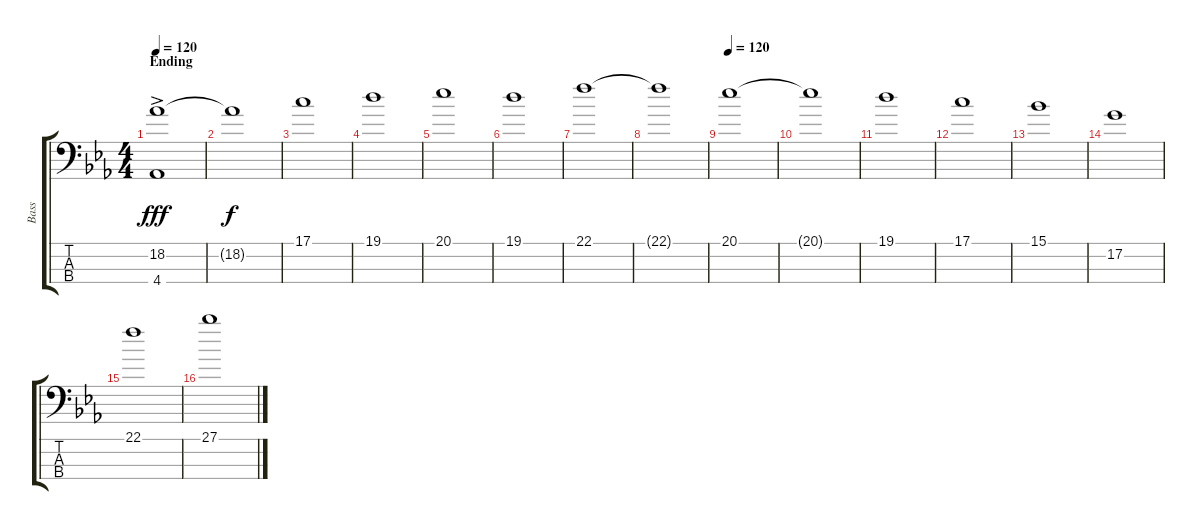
\track ("Bass" "Bass") {instrument electricbassfinger}
\staff {score tabs}
\tuning (G2 D2 A1 E1) {hide}
\ts (4 4)
\section ("" "Ending")
\tempo 120
\clef f4
\ks eb
(18.2 4.4{ac}).1{dy fff volume 16 instrument stringensemble1} |
18.2{t}.1{dy f} |
17.1.1 |
19.1.1 |
20.1.1 |
19.1.1 |
22.1.1 |
22.1{t}.1 |
\tempo 120
20.1.1{volume 16 instrument stringensemble1} |
20.1{t}.1 |
19.1.1 |
17.1.1 |
15.1.1 |
17.2.1 |
22.1.1 |
27.1.1
